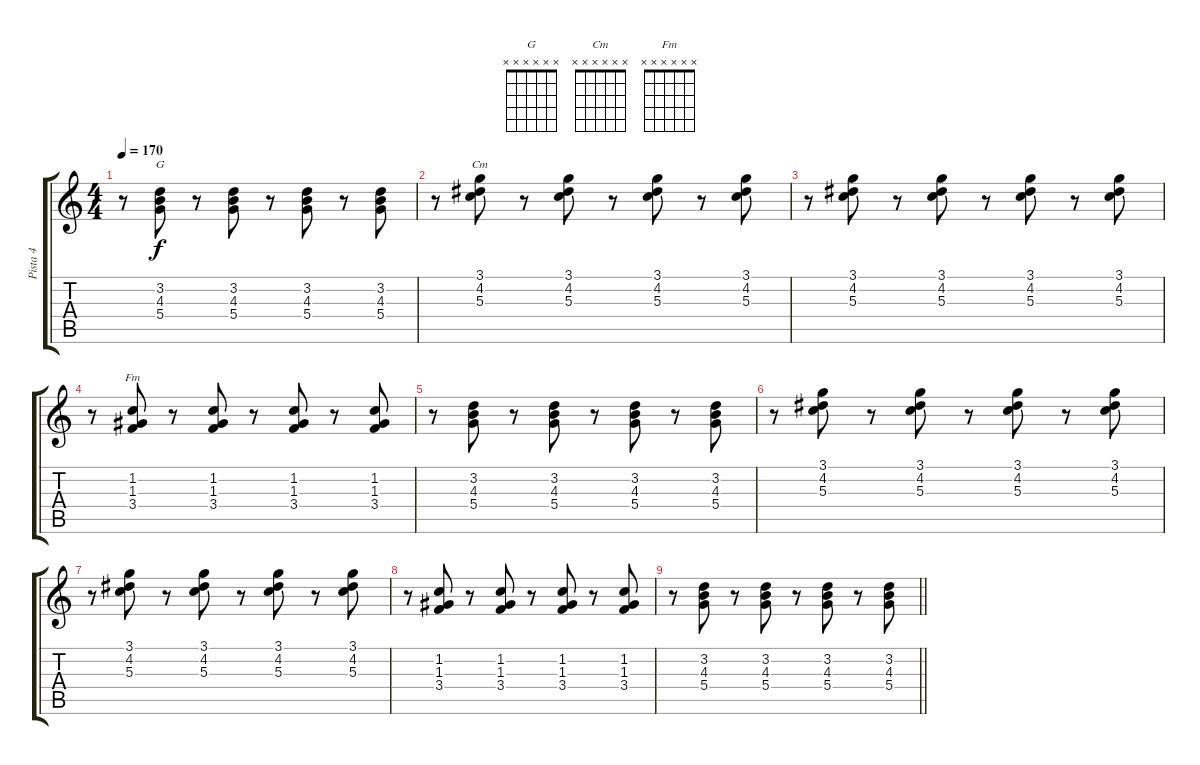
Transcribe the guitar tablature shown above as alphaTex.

\track ("Pista 4" "Pista 4") {instrument overdrivenguitar}
\staff {score tabs}
\tuning (E4 B3 G3 D3 A2 E2) {hide}
\chord ("G" x x x x x x)
\chord ("Cm" x x x x x x)
\chord ("Fm" x x x x x x)
\ts (4 4)
\tempo 170
\clef g2
\ks c
r.8{dy f} (3.2 4.3 5.4).8{ch "G"} r.8 (3.2 4.3 5.4).8 r.8 (3.2 4.3 5.4).8 r.8 (3.2 4.3 5.4).8 |
r.8 (3.1 4.2 5.3).8{ch "Cm"} r.8 (3.1 4.2 5.3).8 r.8 (3.1 4.2 5.3).8 r.8 (3.1 4.2 5.3).8 |
r.8 (3.1 4.2 5.3).8 r.8 (3.1 4.2 5.3).8 r.8 (3.1 4.2 5.3).8 r.8 (3.1 4.2 5.3).8 |
r.8 (1.2 1.3 3.4).8{ch "Fm"} r.8 (1.2 1.3 3.4).8 r.8 (1.2 1.3 3.4).8 r.8 (1.2 1.3 3.4).8 |
r.8 (3.2 4.3 5.4).8 r.8 (3.2 4.3 5.4).8 r.8 (3.2 4.3 5.4).8 r.8 (3.2 4.3 5.4).8 |
r.8 (3.1 4.2 5.3).8 r.8 (3.1 4.2 5.3).8 r.8 (3.1 4.2 5.3).8 r.8 (3.1 4.2 5.3).8 |
r.8 (3.1 4.2 5.3).8 r.8 (3.1 4.2 5.3).8 r.8 (3.1 4.2 5.3).8 r.8 (3.1 4.2 5.3).8 |
r.8 (1.2 1.3 3.4).8 r.8 (1.2 1.3 3.4).8 r.8 (1.2 1.3 3.4).8 r.8 (1.2 1.3 3.4).8 |
\barLineRight lightlight
r.8 (3.2 4.3 5.4).8 r.8 (3.2 4.3 5.4).8 r.8 (3.2 4.3 5.4).8 r.8 (3.2 4.3 5.4).8
